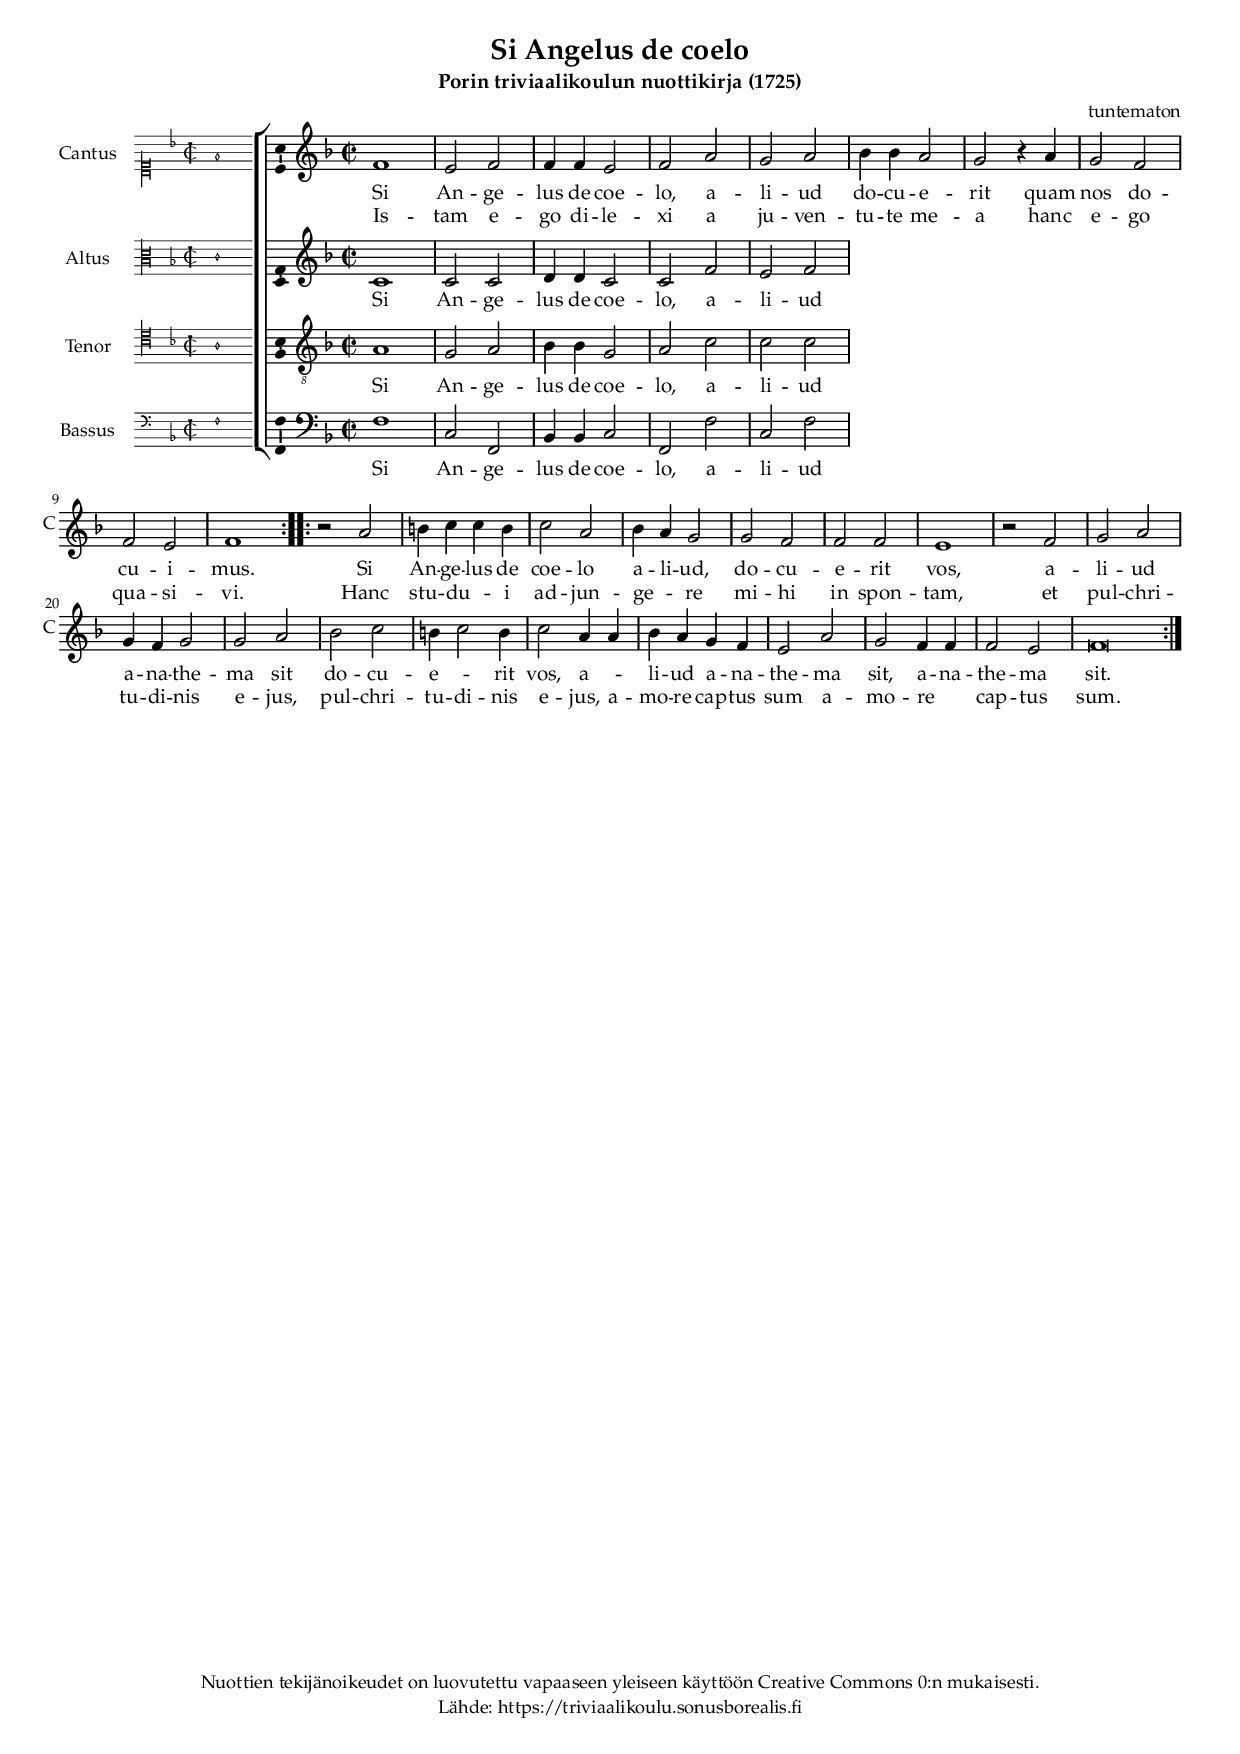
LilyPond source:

\version "2.19.80"
\include "suomi.ly"

#(set-global-staff-size 16)

global = {
%  \numericTimeSignature
  \time 2/2
%	\set Timing.measureLength = #(ly:make-moment 4/2)
%  \autoBeamOff
  \key f \major
  \set Staff.midiInstrument = #"voice oohs"
}


SopranoMusic = \relative c' {
	\set Staff.instrumentName = #"Cantus"
	\set Staff.shortInstrumentName = "C"

	\incipit { \clef "mensural-c1" \key d \minor \time 2/2 f'1 }

  \repeat volta 2 {
	  f1 | e2 f | f4 f e2 | f a | g a | b4 b a2 |
    g r4 a | g2 f | f e | f1 |
  }
  \repeat volta 2 {
    r2 a | h4 c c h | c2 a |
    b4 a g2 | g f | f f | e1 |
    r2 f | g a | g4 f g2 |
    g2 a | b c | h4 c2 h4 | c2 a4 a |
    b a g f | e2 a | g f4 f | f2 e |
    \set Timing.measureLength = #(ly:make-moment 4/2)
    f\breve |
  }
}

stanzaOneLyrics = \lyricmode {
	Si An -- ge -- lus de coe -- lo,
  a -- li -- ud do -- cu -- e -- rit
  quam nos do -- cu -- i -- mus.
  Si An -- ge -- lus de coe -- lo
  a -- li -- ud, do -- cu -- e -- rit vos,
  a -- li -- ud a -- na -- the -- ma
  sit do -- cu -- e -- _ rit vos,
  a -- _ li -- ud a -- na -- the -- ma
  sit, a -- na -- the -- ma sit.
}

stanzaTwoLyrics = \lyricmode {
  Is -- tam e -- go di -- le -- xi
  a ju -- ven -- tu -- te me -- a
  hanc e -- go qua -- si -- vi.
  Hanc stu -- du -- _ i ad -- jun -- ge -- _ re
  mi -- hi in spon -- tam,
  et pul -- chri -- tu -- di -- nis e -- jus,
  pul -- chri -- tu -- di -- nis e -- jus,
  a -- mo -- re cap -- tus sum
  a -- mo -- re _ cap -- tus sum.
}

AltoMusic = \relative c' {
	\set Staff.instrumentName = #"Altus"
	\set Staff.shortInstrumentName = "A"

	\incipit { \clef "mensural-c3" \key d \minor \time 2/2 c'1 }

	c1 | c2 c | d4 d c2 | c f | e f |
}

TenoreMusic = \relative c' {
	\set Staff.instrumentName = #"Tenor"
	\set Staff.shortInstrumentName = "T"

	\incipit { \clef "mensural-c4" \key d \minor \time 2/2 a1 }

	\clef "treble_8"
	a1 | g2 a | b4 b g2 | a c | c c |
}

BassMusic = \relative c {
	\set Staff.instrumentName = #"Bassus"
	\set Staff.shortInstrumentName = "B"

	\incipit { \clef "mensural-f" \key d \minor \time 2/2 f1 }

	\clef bass
	f1 | c2 f, | b4 b c2 | f, f' | c f |
}

\include "si-angelus-de-coelo.header.ily"


\score {
  \new ChoirStaff <<
    \new Staff <<
      \new Voice = "Soprano" {
		    \global
        \SopranoMusic
      }
     \new Lyrics \lyricsto "Soprano" {
       \stanzaOneLyrics
     }
     \new Lyrics \lyricsto "Soprano" {
       \stanzaTwoLyrics
     }
    >>
    \new Staff <<
      \new Voice = "Alto" {
        \global
        \AltoMusic
      }
     \new Lyrics \lyricsto "Alto" {
       \stanzaOneLyrics
     }
    >>
    \new Staff <<
      \new Voice = "Tenore" {
        \global
        \TenoreMusic
      }
      \new Lyrics \lyricsto "Tenore" {
       \stanzaOneLyrics
      }
    >>
    \new Staff <<
      \new Voice = "Bass" {
        \global
        \BassMusic
      }
      \new Lyrics \lyricsto "Bass" {
       \stanzaOneLyrics
      }
    >>
  >>
  \midi {
    \tempo 4 = 120
  }
  \layout {
    \context {
      \Voice
      \consists "Ambitus_engraver"
    }
    indent = 3.5\cm
    incipit-width = 2\cm
    \context {
     \Staff \RemoveEmptyStaves
   }
    \context {
     \Score
     \override VerticalAxisGroup.remove-first = ##t
    }
  }
}
